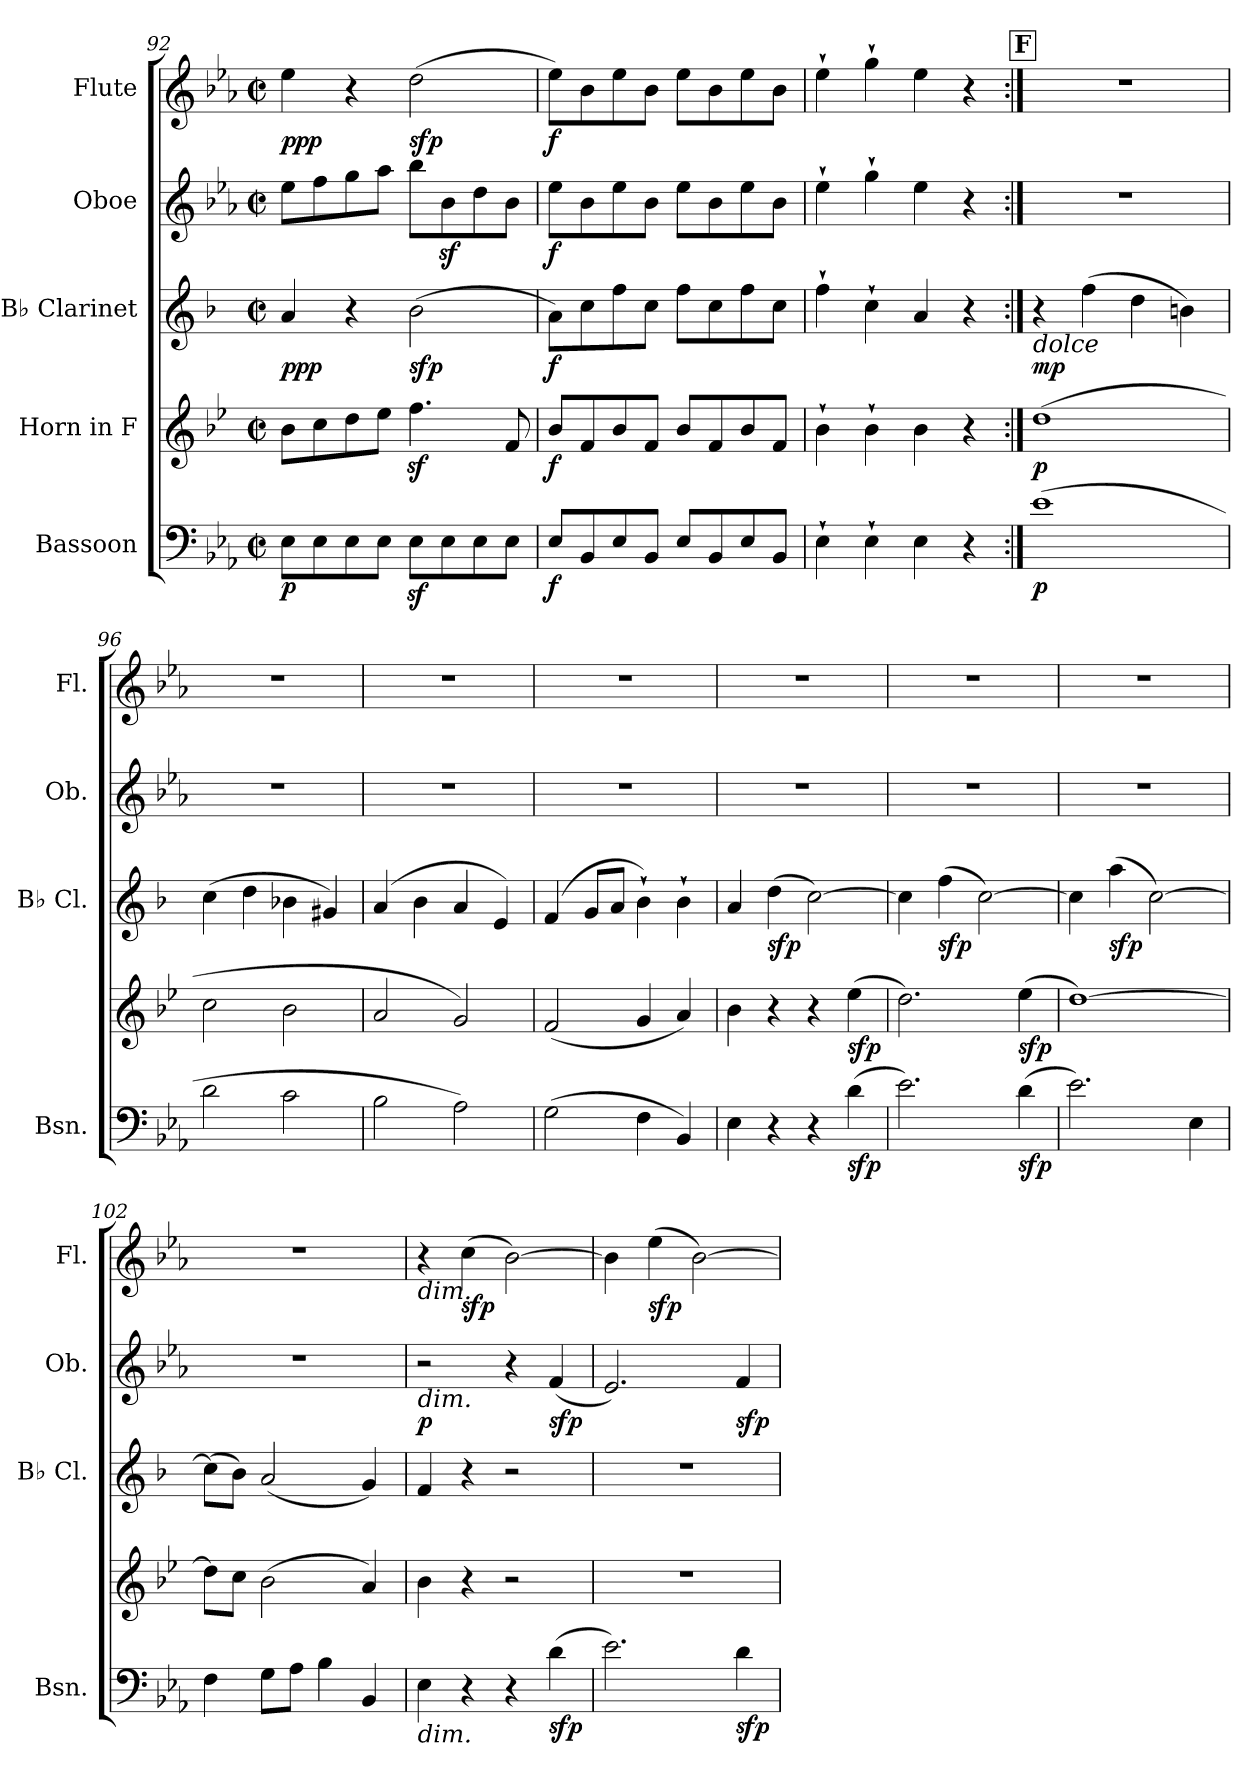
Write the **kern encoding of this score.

**kern	**dynam	**kern	**dynam	**kern	**dynam	**kern	**dynam	**kern	**dynam
*part5	*part5	*part4	*part4	*part3	*part3	*part2	*part2	*part1	*part1
*staff5	*staff5	*staff4	*staff4	*staff3	*staff3	*staff2	*staff2	*staff1	*staff1
*I"Bassoon	*	*I"Horn in F	*	*I"B♭ Clarinet	*	*I"Oboe	*	*I"Flute	*
*I'Bsn.	*	*	*	*I'B♭ Cl.	*	*I'Ob.	*	*I'Fl.	*
*clefF4	*	*clefG2	*	*clefG2	*	*clefG2	*	*clefG2	*
*	*	*ITrd4c7	*	*ITrd1c2	*	*	*	*	*
*k[b-e-a-]	*	*k[b-e-a-]	*	*k[b-e-a-]	*	*k[b-e-a-]	*	*k[b-e-a-]	*
*M2/2	*	*M2/2	*	*M2/2	*	*M2/2	*	*M2/2	*
*met(c|)	*	*met(c|)	*	*met(c|)	*	*met(c|)	*	*met(c|)	*
=92	=92	=92	=92	=92	=92	=92	=92	=92	=92
!	!LO:DY:b	!	!LO:DY:b	!	!	!	!	!	!
!	!	!	!LO:DY:n=1:b	!	!LO:DY:b	!	!LO:DY:b	!	!
!	!	!	!	!	!	!	!LO:DY:n=1:b	!	!LO:DY:b
8E-\L	p	8e-\L	p fff	4g/	ppp	8ee-\L	p fff	4ee-\	ppp
8E-\	.	8f\	.	.	.	8ff\	.	.	.
8E-\	.	8g\	.	4r	.	8gg\	.	4r	.
8E-\J	.	8a-\J	.	.	.	8aa-\J	.	.	.
!	!	!	!	!	!LO:DY:b	!	!	!	!LO:DY:b
8E-z<\L	.	4.b-z<\	.	(>2a-\	sfp	8bb-\L	.	(>2dd\	sfp
8E-\	.	.	.	.	.	8b-z<\	.	.	.
8E-\	.	.	.	.	.	8dd\	.	.	.
8E-\J	.	8B-/	.	.	.	8b-\J	.	.	.
=93	=93	=93	=93	=93	=93	=93	=93	=93	=93
!	!LO:DY:b	!	!LO:DY:b	!	!LO:DY:b	!	!LO:DY:b	!	!LO:DY:b
8E-/L	f	8e-/L	f	8g\L)	f	8ee-\L	f	8ee-\L)	f
8BB-/	.	8B-/	.	8b-\	.	8b-\	.	8b-\	.
8E-/	.	8e-/	.	8ee-\	.	8ee-\	.	8ee-\	.
8BB-/J	.	8B-/J	.	8b-\J	.	8b-\J	.	8b-\J	.
8E-/L	.	8e-/L	.	8ee-\L	.	8ee-\L	.	8ee-\L	.
8BB-/	.	8B-/	.	8b-\	.	8b-\	.	8b-\	.
8E-/	.	8e-/	.	8ee-\	.	8ee-\	.	8ee-\	.
8BB-/J	.	8B-/J	.	8b-\J	.	8b-\J	.	8b-\J	.
=94	=94	=94	=94	=94	=94	=94	=94	=94	=94
4E-`\	.	4e-`\	.	4ee-`\	.	4ee-`\	.	4ee-`\	.
4E-`\	.	4e-`\	.	4b-`\	.	4gg`\	.	4gg`\	.
4E-\	.	4e-\	.	4g/	.	4ee-\	.	4ee-\	.
4r	.	4r	.	4r	.	4r	.	4r	.
!!LO:REH:place=s1:a:B:fs=14:t=F
=95:|!	=95:|!	=95:|!	=95:|!	=95:|!	=95:|!	=95:|!	=95:|!	=95:|!	=95:|!
!	!	!	!	!LO:TX:b:i:t=dolce	!	!	!	!	!
!	!LO:DY:b	!	!LO:DY:b	!	!LO:DY:b	!	!	!	!
(>1e-	p	(>1g	p	4r	mp	1r	.	1r	.
.	.	.	.	(>4ee-\	.	.	.	.	.
.	.	.	.	4cc\	.	.	.	.	.
.	.	.	.	4an\)	.	.	.	.	.
=96	=96	=96	=96	=96	=96	=96	=96	=96	=96
2d\	.	2f\	.	(>4b-\	.	1r	.	1r	.
.	.	.	.	4cc\	.	.	.	.	.
2c\	.	2e-\	.	4a-X\	.	.	.	.	.
.	.	.	.	4f#X/)	.	.	.	.	.
!!LO:LB:g=z
=97	=97	=97	=97	=97	=97	=97	=97	=97	=97
2B-\	.	2d/	.	(>4g/	.	1r	.	1r	.
.	.	.	.	4a-\	.	.	.	.	.
2A-\)	.	2c/)	.	4g/	.	.	.	.	.
.	.	.	.	4d/)	.	.	.	.	.
=98	=98	=98	=98	=98	=98	=98	=98	=98	=98
(>2G\	.	(<2B-/	.	(>4e-/	.	1r	.	1r	.
.	.	.	.	8f/L	.	.	.	.	.
.	.	.	.	8g/J	.	.	.	.	.
4F\	.	4c/	.	4a-`\)	.	.	.	.	.
4BB-/)	.	4d/)	.	4a-`\	.	.	.	.	.
=99	=99	=99	=99	=99	=99	=99	=99	=99	=99
4E-\	.	4e-\	.	4g/	.	1r	.	1r	.
!	!	!	!	!	!LO:DY:b	!	!	!	!
4r	.	4r	.	(>4cc\	sfp	.	.	.	.
4r	.	4r	.	[2b-\)	.	.	.	.	.
!	!LO:DY:b	!	!LO:DY:b	!	!	!	!	!	!
(>4d\	sfp	(>4a-\	sfp	.	.	.	.	.	.
!!LO:PB:g=z
=100	=100	=100	=100	=100	=100	=100	=100	=100	=100
2.e-\)	.	2.g\)	.	4b-\]	.	1r	.	1r	.
!	!	!	!	!	!LO:DY:b	!	!	!	!
.	.	.	.	(>4ee-\	sfp	.	.	.	.
.	.	.	.	[2b-\)	.	.	.	.	.
!	!LO:DY:b	!	!LO:DY:b	!	!	!	!	!	!
(>4d\	sfp	(>4a-\	sfp	.	.	.	.	.	.
=101	=101	=101	=101	=101	=101	=101	=101	=101	=101
2.e-\)	.	[1g)	.	4b-\]	.	1r	.	1r	.
!	!	!	!	!	!LO:DY:b	!	!	!	!
.	.	.	.	(>4gg\	sfp	.	.	.	.
.	.	.	.	[2b-\)	.	.	.	.	.
4E-\	.	.	.	.	.	.	.	.	.
=102	=102	=102	=102	=102	=102	=102	=102	=102	=102
4F\	.	8g\L]	.	(>8b-\L]	.	1r	.	1r	.
.	.	8f\J	.	8a-\J)	.	.	.	.	.
8G\L	.	(>2e-\	.	(<2g/	.	.	.	.	.
8A-\J	.	.	.	.	.	.	.	.	.
4B-\	.	.	.	.	.	.	.	.	.
4BB-/	.	4d/)	.	4f/)	.	.	.	.	.
=103	=103	=103	=103	=103	=103	=103	=103	=103	=103
!	!	!	!	!	!	!	!	!LO:TX:b:i:t=dim.	!
!	!	!	!	!	!	!LO:TX:b:i:t=dim.	!	!	!
!LO:TX:b:i:t=dim.	!	!	!	!	!	!	!	!	!
!	!	!	!	!	!	!	!LO:DY:b	!	!
4E-\	.	4e-\	.	4e-/	.	2r	p	4r	.
!	!	!	!	!	!	!	!	!	!LO:DY:b
4r	.	4r	.	4r	.	.	.	(>4cc\	sfp
4r	.	2r	.	2r	.	4r	.	[2b-\)	.
!	!LO:DY:b	!	!	!	!	!	!LO:DY:b	!	!
(>4d\	sfp	.	.	.	.	(<4f/	sfp	.	.
=104	=104	=104	=104	=104	=104	=104	=104	=104	=104
2.e-\)	.	1r	.	1r	.	2.e-/)	.	4b-\]	.
!	!	!	!	!	!	!	!	!	!LO:DY:b
.	.	.	.	.	.	.	.	(>4ee-\	sfp
.	.	.	.	.	.	.	.	[2b-\)	.
!	!LO:DY:b	!	!	!	!	!	!LO:DY:b	!	!
4d\	sfp	.	.	.	.	4f/	sfp	.	.
=	=	=	=	=	=	=	=	=	=
*-	*-	*-	*-	*-	*-	*-	*-	*-	*-
